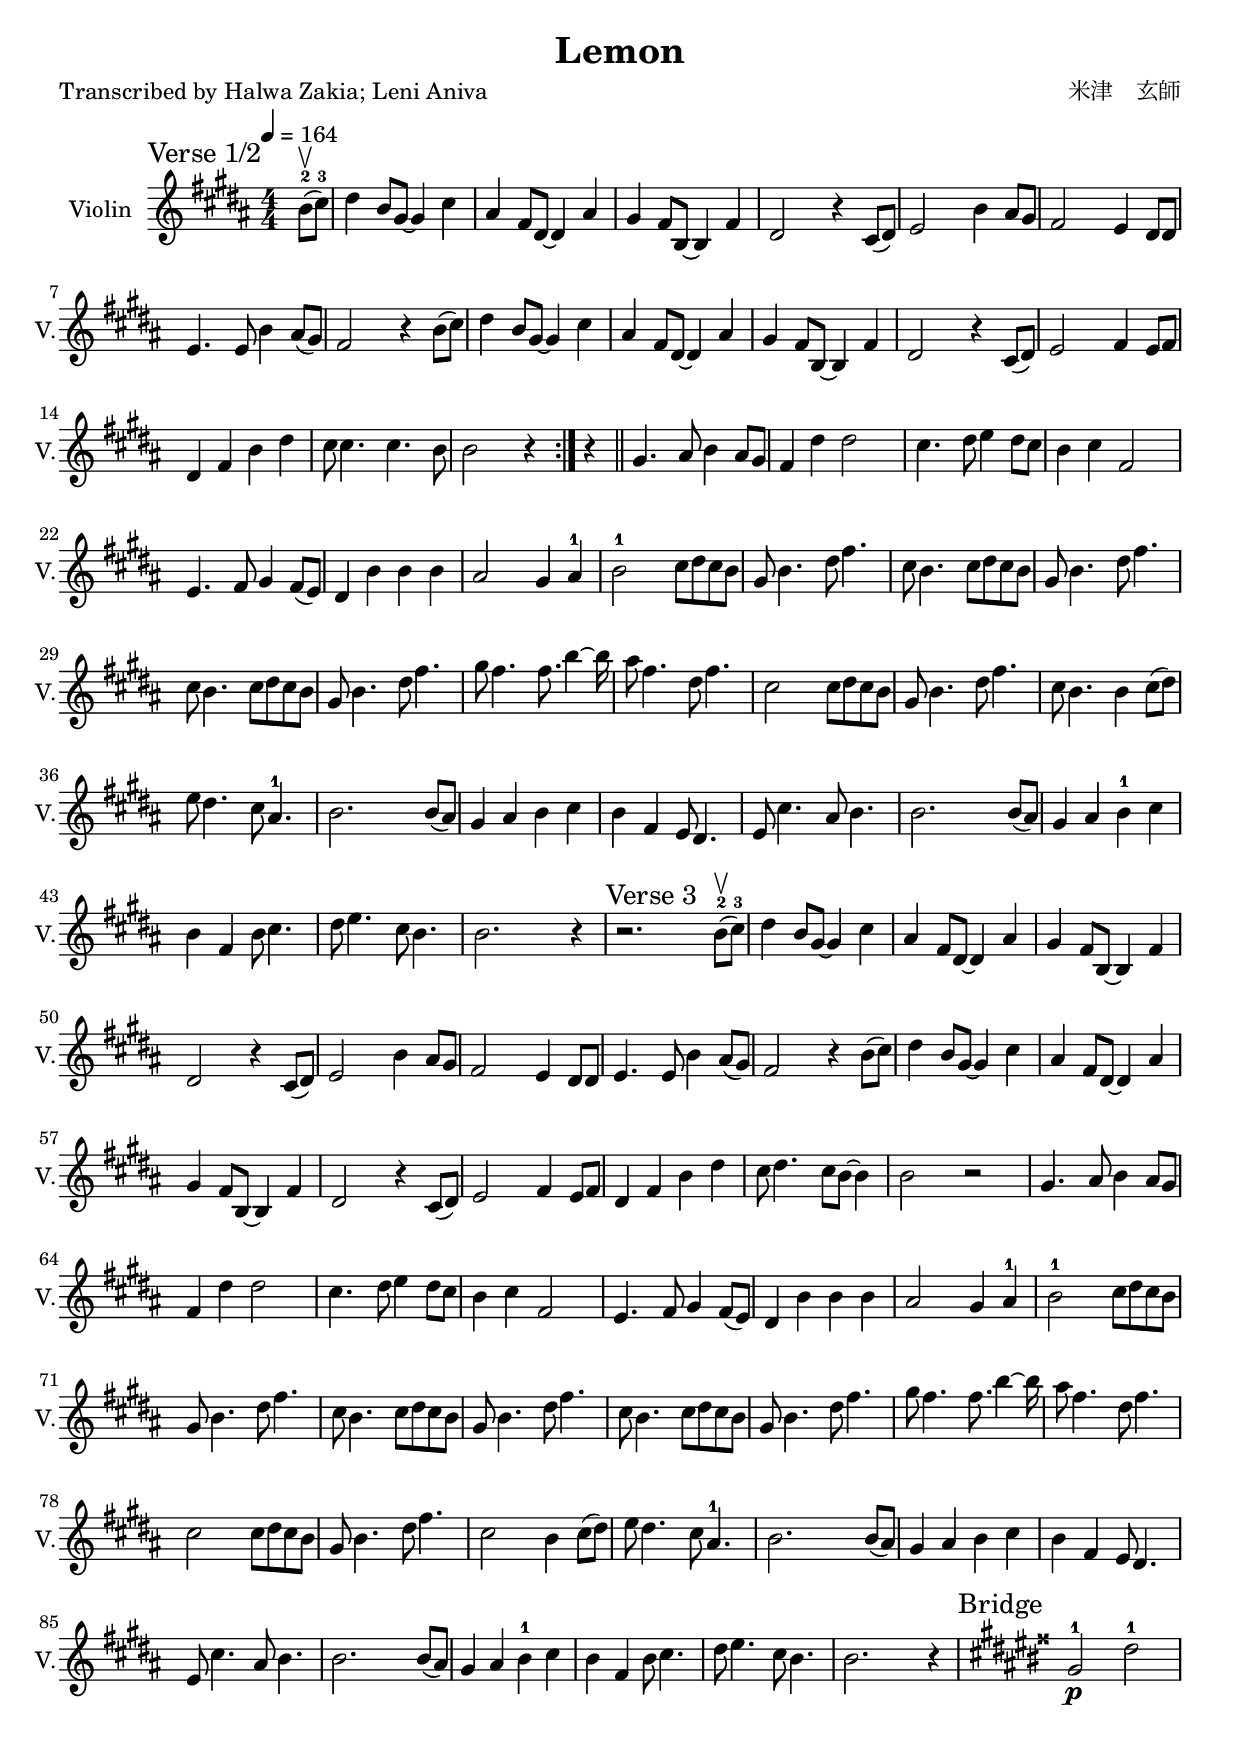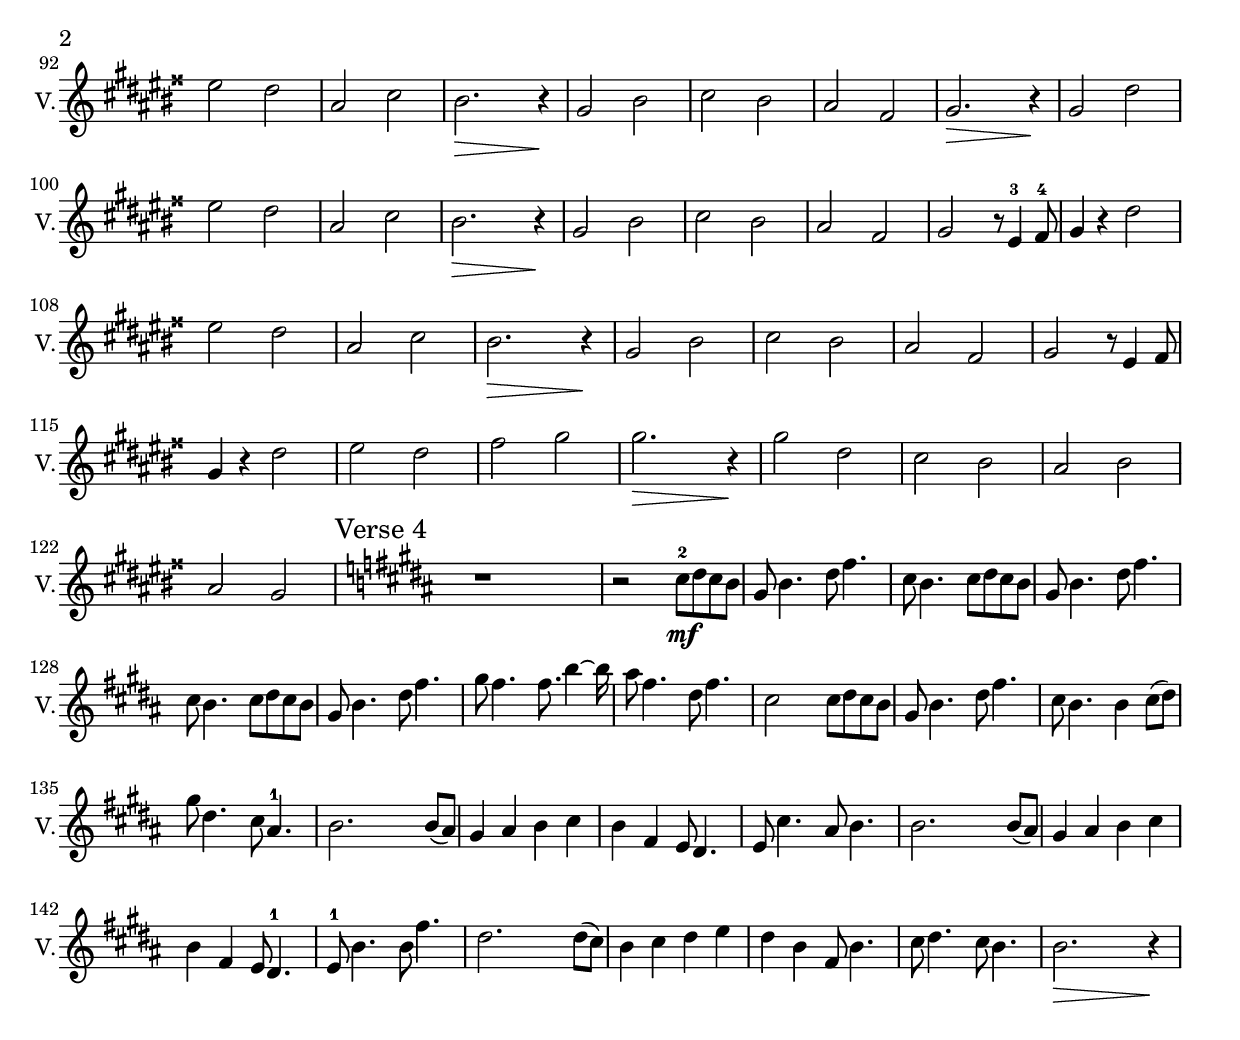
\version "2.24.0"
\language "english"
\header {
	title = "Lemon"
	composer = "米津　玄師"
	poet = "Transcribed by Halwa Zakia; Leni Aniva"
}
violin = \new Staff \with {
	instrumentName = "Violin"
	shortInstrumentName = "V."
	midiInstrument = "violin"
}
\fixed c' {
	\tempo 4 = 164
	\numericTimeSignature
	\time 4/4
	\override Accidental.hide-tied-accidental-after-break = ##t

	\key b \major

	\sectionLabel "Verse 1/2"
	\repeat volta 2
	{
	\partial 4 b8-2(\upbow cs'-3) |
	ds'4 b8 gs8~4  cs'4  | as4 fs8 ds8~4 as4    |
	gs4 fs8 b,8~4  fs4   | ds2        r4 cs8(ds)|
	e2         b4 as8 gs | fs2        e4 ds8 8  |
	e4. 8      b4 as8(gs)| fs2        r4 b8(cs')|
	ds'4 b8 gs8~4  cs'4  | as4 fs8 ds8~4 as4    |
	gs4 fs8 b,8~4  fs4   | ds2        r4 cs8(ds)|
	e2         fs4 e8 fs | ds4  fs    b   ds'   |
	cs'8 4.  4.    b8    | \partial 4*3 b2   r4 |
	}
	\partial 4 r4 |

	\section
	gs4.  as8  b4  as8  gs  | fs4 ds' 4 2             |
	cs'4. ds'8 e'4 ds'8 cs' | b4  cs'  fs2            |
	e4.   fs8  gs4 fs8( e)  | ds4 b    b        b     |
	as2        gs4 as-1     | b2-1     cs'8 ds' cs' b |
	gs8 b4.    ds'8 fs'4.   | cs'8 b4. cs'8 ds' cs' b |
	gs8 b4.    ds'8 fs'4.   | cs'8 b4. cs'8 ds' cs' b |
	gs8 b4.    ds'8 fs'4.   | gs'8 fs'4. 8. b'4~   16 |
	as'8 fs'4. ds'8 fs'4.   | cs'2     cs'8 ds' cs' b |
	gs8 b4.    ds'8 fs'4.   | cs'8 b4. 4     cs'8(ds')|
	e'8 ds'4.  cs'8 as4.-1  | b2.               8(as8)|
	gs4   as   b    cs'     | b4       fs  e8 ds4.    |
	e8 cs'4.   as8 b4.      | b2.               8(as8)|
	gs4   as   b-1  cs'     | b4   fs  b8 cs'4.       |
	ds'8 e'4.  cs'8 b4.     | b2.               r4    |

	\sectionLabel "Verse 3"
	r2. b8-2(\upbow cs'-3) |
	ds'4 b8 gs8~4  cs'4  | as4 fs8 ds8~4 as4    |
	gs4 fs8 b,8~4  fs4   | ds2        r4 cs8(ds)|
	e2         b4 as8 gs | fs2        e4 ds8 8  |
	e4. 8      b4 as8(gs)| fs2        r4 b8(cs')|
	ds'4 b8 gs8~4  cs'4  | as4 fs8 ds8~4 as4    |
	gs4 fs8 b,8~4  fs4   | ds2        r4 cs8(ds)|
	e2         fs4 e8 fs | ds4  fs    b   ds'   |
	cs'8 ds'4. cs'8 b8~4 | b2         r2        |

	gs4.  as8  b4  as8  gs  | fs4 ds' 4 2             |
	cs'4. ds'8 e'4 ds'8 cs' | b4  cs'  fs2            |
	e4.   fs8  gs4 fs8( e)  | ds4 b    b        b     |
	as2        gs4 as-1     | b2-1     cs'8 ds' cs' b |
	gs8 b4.    ds'8 fs'4.   | cs'8 b4. cs'8 ds' cs' b |
	gs8 b4.    ds'8 fs'4.   | cs'8 b4. cs'8 ds' cs' b |
	gs8 b4.    ds'8 fs'4.   | gs'8 fs'4. 8. b'4~   16 |
	as'8 fs'4. ds'8 fs'4.   | cs'2     cs'8 ds' cs' b |
	gs8 b4.    ds'8 fs'4.   | cs'2     b4    cs'8(ds')|
	e'8 ds'4.  cs'8 as4.-1  | b2.               8(as8)|
	gs4   as   b    cs'     | b4       fs  e8 ds4.    |
	e8 cs'4.   as8 b4.      | b2.               8(as8)|
	gs4   as   b-1  cs'     | b4   fs  b8 cs'4.       |
	ds'8 e'4.  cs'8 b4.     | b2.               r4    |

	\sectionLabel "Bridge"
	\key gs \major
	gs2\p-1 ds'-1 | es' ds' | as  cs' | bs2.\>  r4\! |
	gs2   bs   | cs' bs  | as  fss | gs2.\>  r4\! |
	gs2   ds'  | es' ds' | as  cs' | bs2.\>  r4\! |
	gs2   bs   | cs' bs  | as  fss | gs r8 es4-3 fss8-4 |
	gs4 r ds'2 | es' ds' | as  cs' | bs2.\>  r4\! |
	gs2   bs   | cs' bs  | as  fss | gs r8 es4 fss8 |
	gs4 r ds'2 | es' ds' | fss' gs'| gs'2.\> r4\! |
	gs'2  ds'  | cs' bs  | as  bs  | as gs |

	\key b \major

	\sectionLabel "Verse 4"
	r1                      | r2  cs'8-2\mf ds' cs' b |
	gs8 b4.    ds'8 fs'4.   | cs'8 b4. cs'8 ds' cs' b |
	gs8 b4.    ds'8 fs'4.   | cs'8 b4. cs'8 ds' cs' b |
	gs8 b4.    ds'8 fs'4.   | gs'8 fs'4. 8. b'4~   16 |
	as'8 fs'4. ds'8 fs'4.   | cs'2     cs'8 ds' cs' b |
	gs8 b4.    ds'8 fs'4.   | cs'8 b4. 4     cs'8(ds')|
	gs'8 ds'4.  cs'8 as4.-1 | b2.               8(as8)|
	gs4   as   b    cs'     | b4       fs  e8 ds4.    |
	e8 cs'4.   as8 b4.      | b2.               8(as8)|
	gs4   as   b    cs'     | b4       fs  e8 ds4.-1  |
	e8-1 b4.   8    fs'4.   | ds'2.            8(cs'8)|
	b4    cs'  ds'  e'      | ds'4 b   fs8 b4.        |
	cs'8 ds'4. cs'8 b4.     | b2.\>        r4\!       |
}

\score {
	\violin
	\layout {
		\context {
			\Score
			proportionalNotationDuration = #(ly:make-moment 1/4)
			\override SpacingSpanner.uniform-stretching = ##t
			\override SpacingSpanner.strict-grace-spacing = ##t
		}
	}
}
\score {
	\unfoldRepeats {
		\violin
	}
	\midi {  }
}
